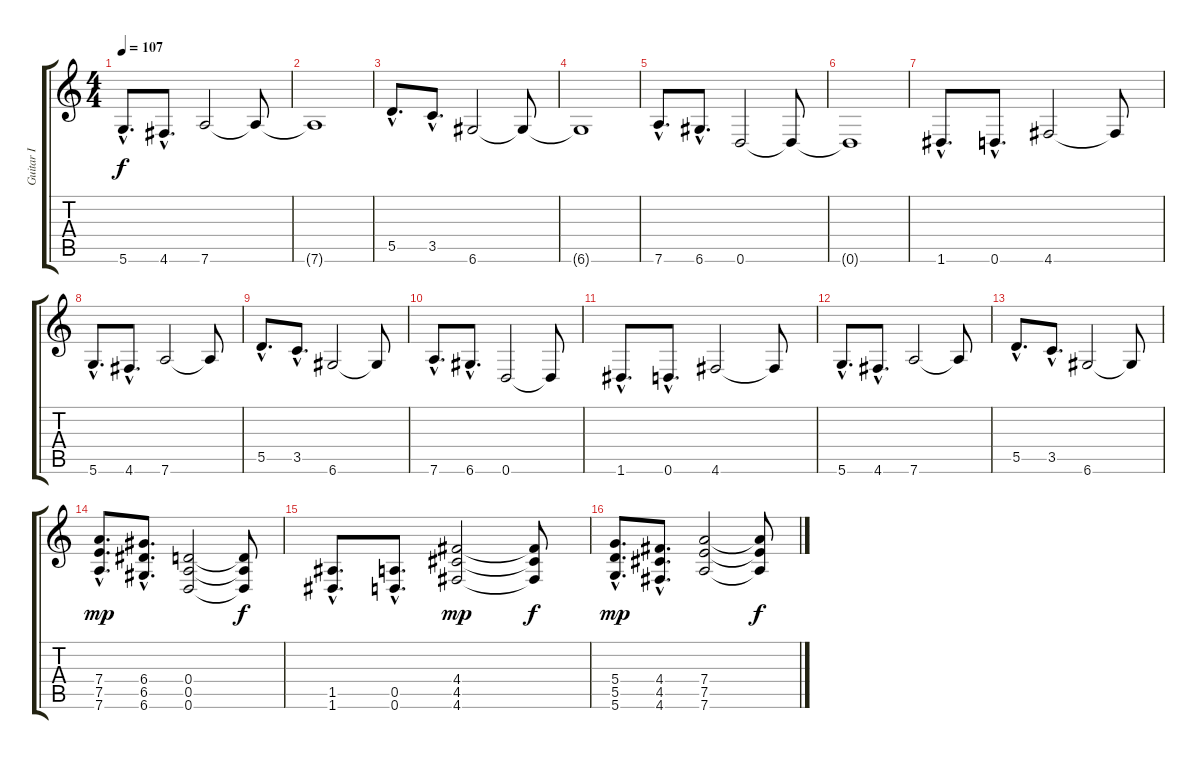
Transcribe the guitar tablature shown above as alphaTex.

\track ("Guitar I" "Guitar I") {instrument distortionguitar}
\staff {score tabs}
\tuning (E4 B3 G3 D3 A2 D2) {hide}
\ts (4 4)
\tempo 107
\clef g2
\ks c
5.6{hac}.8{d dy f} 4.6{hac}.8{d} 7.6.2 7.6{t}.8 |
7.6{t}.1 |
5.5{hac}.8{d} 3.5{hac}.8{d} 6.6.2 6.6{t}.8 |
6.6{t}.1 |
7.6{hac}.8{d} 6.6{hac}.8{d} 0.6.2 0.6{t}.8 |
0.6{t}.1 |
1.6{hac}.8{d} 0.6{hac}.8{d} 4.6.2 4.6{t}.8 |
5.6{hac}.8{d} 4.6{hac}.8{d} 7.6.2 7.6{t}.8 |
5.5{hac}.8{d} 3.5{hac}.8{d} 6.6.2 6.6{t}.8 |
7.6{hac}.8{d} 6.6{hac}.8{d} 0.6.2 0.6{t}.8 |
1.6{hac}.8{d} 0.6{hac}.8{d} 4.6.2 4.6{t}.8 |
5.6{hac}.8{d} 4.6{hac}.8{d} 7.6.2 7.6{t}.8 |
5.5{hac}.8{d} 3.5{hac}.8{d} 6.6.2 6.6{t}.8 |
(7.4{hac} 7.5{hac} 7.6{hac}).8{d dy mp} (6.4{hac} 6.5{hac} 6.6{hac}).8{d} (0.4 0.5 0.6).2 (0.4{t} 0.5{t} 0.6{t}).8{dy f} |
(1.5{hac} 1.6{hac}).8{d} (0.5{hac} 0.6{hac}).8{d} (4.4 4.5 4.6).2{dy mp} (4.4{t} 4.5{t} 4.6{t}).8{dy f} |
(5.4{hac} 5.5{hac} 5.6{hac}).8{d dy mp} (4.4{hac} 4.5{hac} 4.6{hac}).8{d} (7.4 7.5 7.6).2 (7.4{t} 7.5{t} 7.6{t}).8{dy f}
